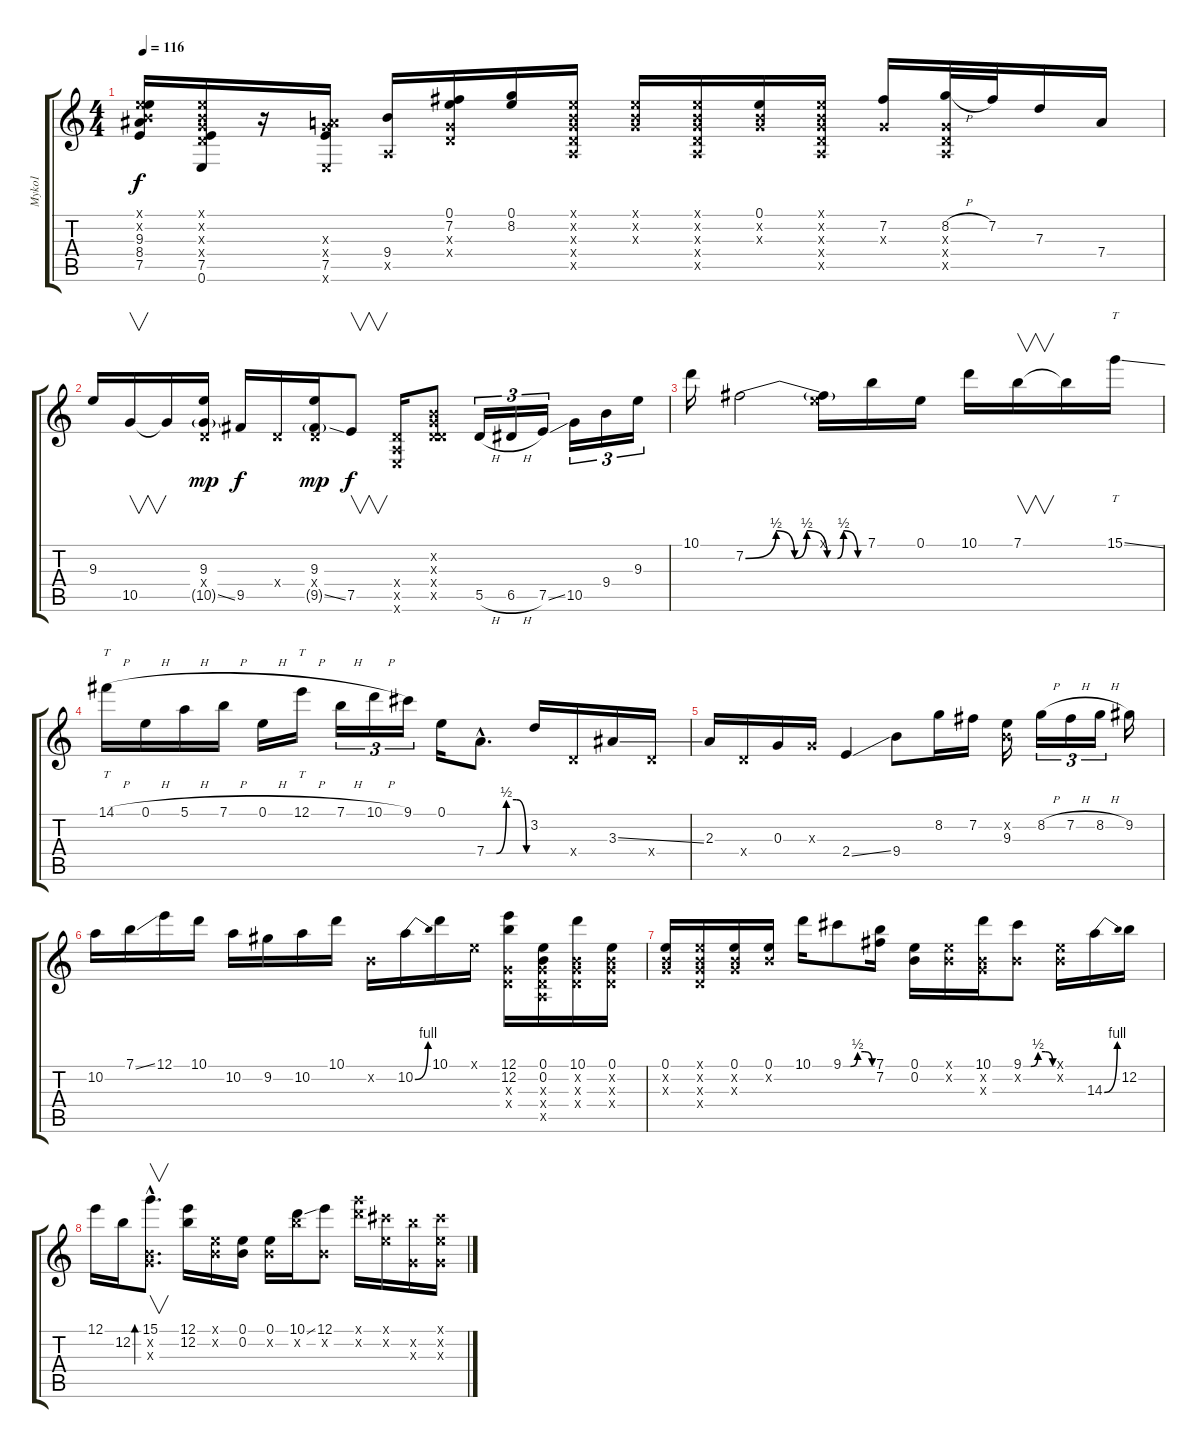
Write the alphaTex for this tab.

\track ("Myko1" "Myko1") {instrument overdrivenguitar}
\staff {score tabs}
\tuning (E4 B3 G3 D3 A2 E2) {hide}
\ts (4 4)
\tempo 116
\clef g2
\ks c
(0.1{x} 0.2{x} 9.3 8.4 7.5).16{dy f} (0.1{x} 0.2{x} 0.3{x} 0.4{x} 7.5 0.6).16 r.16 (0.3{x} 7.4{x} 7.5 0.6{x}).16 (9.4 0.5{x}).16 (0.1 7.2 0.3{x} 0.4{x}).16 (0.1 8.2).16 (0.1{x} 0.2{x} 0.3{x} 0.4{x} 0.5{x}).16 (0.1{x} 0.2{x} 0.3{x}).16 (0.1{x} 0.2{x} 0.3{x} 0.4{x} 0.5{x}).16 (0.1 0.2{x} 0.3{x}).16 (0.1{x} 0.2{x} 0.3{x} 0.4{x} 0.5{x}).16 (7.2 0.3{x}).16 (8.2{h} 0.3{x} 0.4{x} 0.5{x}).32 7.2.32 7.3.16 7.4.16 |
9.3.16 10.5.16{v} 10.5{t}.16 (9.3 0.4{x} 10.5{ss g}).16{dy mp} 9.5.16{dy f} 0.4{x}.16 (9.3 0.4{x} 9.5{ss g}).16{dy mp} 7.5.8{v dy f} (0.4{x} 0.5{x} 0.6{x}).16 (0.2{x} 0.3{x} 0.4{x} 5.5{x}).8 5.5{h}.16{tu (3 2)} 6.5{h}.16{tu (3 2)} 7.5{ss}.16{tu (3 2)} 10.5.16{tu (3 2)} 9.4.16{tu (3 2)} 9.3.16{tu (3 2)} |
10.1.16 7.2{be (custom 0 0 15 2 24 0 30 2 40 0 45 0 48 2 55 0 60 0)}.2 (0.1{x} 7.2{t}).16 7.1.16 0.1.16 10.1.16 7.1.16{v} 7.1{t}.16 15.1{ss}.16{tt} |
14.1{h}.16{tt} 0.1{h}.16 5.1{h}.16 7.1{h}.16 0.1{h}.16 12.1{h}.16{tt} 7.1{h}.16{tu (3 2)} 10.1{h}.16{tu (3 2)} 9.1.16{tu (3 2)} 0.1.16 7.4{be (custom 0 0 15 0 30 2 45 2 60 0) hac}.8{d} 3.2.16 0.4{x}.16 3.3{ss}.16 0.4{x}.16 |
2.3.16 0.4{x}.16 0.3.16 0.3{x}.16 2.4{ss}.4 9.4.8 8.2.16 7.2.16 (0.2{x} 9.3).16 8.2{h}.16{tu (3 2)} 7.2{h}.16{tu (3 2)} 8.2{h}.16{tu (3 2)} 9.2.16 |
10.2.16 7.1{ss}.16 12.1.16 10.1.16 10.2.16 9.2.16 10.2.16 10.1.16 0.2{x}.16 10.2{be (bend 0 0 60 4)}.16 10.1.16 0.1{x}.16 (12.1 12.2 0.3{x} 0.4{x}).16 (0.1 0.2 0.3{x} 0.4{x} 0.5{x}).16 (10.1 0.2{x} 0.3{x} 0.4{x}).16 (0.1 0.2{x} 0.3{x} 0.4{x}).16 |
(0.1 0.2{x} 0.3{x}).16 (0.1{x} 0.2{x} 0.3{x} 0.4{x}).16 (0.1 0.2{x} 0.3{x}).16 (0.1 0.2{x}).16 10.1.16 9.1{be (custom 0 0 15 0 30 2 45 2 60 0)}.8 (7.1 7.2).16 (0.1 0.2).16 (0.1{x} 0.2{x}).16 (10.1 0.2{x} 0.3{x}).16 (9.1{be (custom 0 0 15 0 30 2 45 2 60 0)} 0.2{x}).8 (0.1{x} 0.2{x}).16 14.3{be (bend 0 0 60 4)}.16 12.2.16 |
12.1.16 12.2.16 (15.1{hac} 0.2{hac x} 0.3{hac x}).8{v d bd 60} (12.1 12.2).16 (0.1{x} 0.2{x}).16 (0.1 0.2).16 (0.1 0.2{x}).16 (10.1{ss} 12.2{x}).16 (12.1 0.2{x}).8 (15.1{x} 15.2{x}).16 (0.1{x} 14.2{x}).16 (12.2{x} 0.3{x}).16 (0.1{x} 14.2{x} 0.3{x}).16
